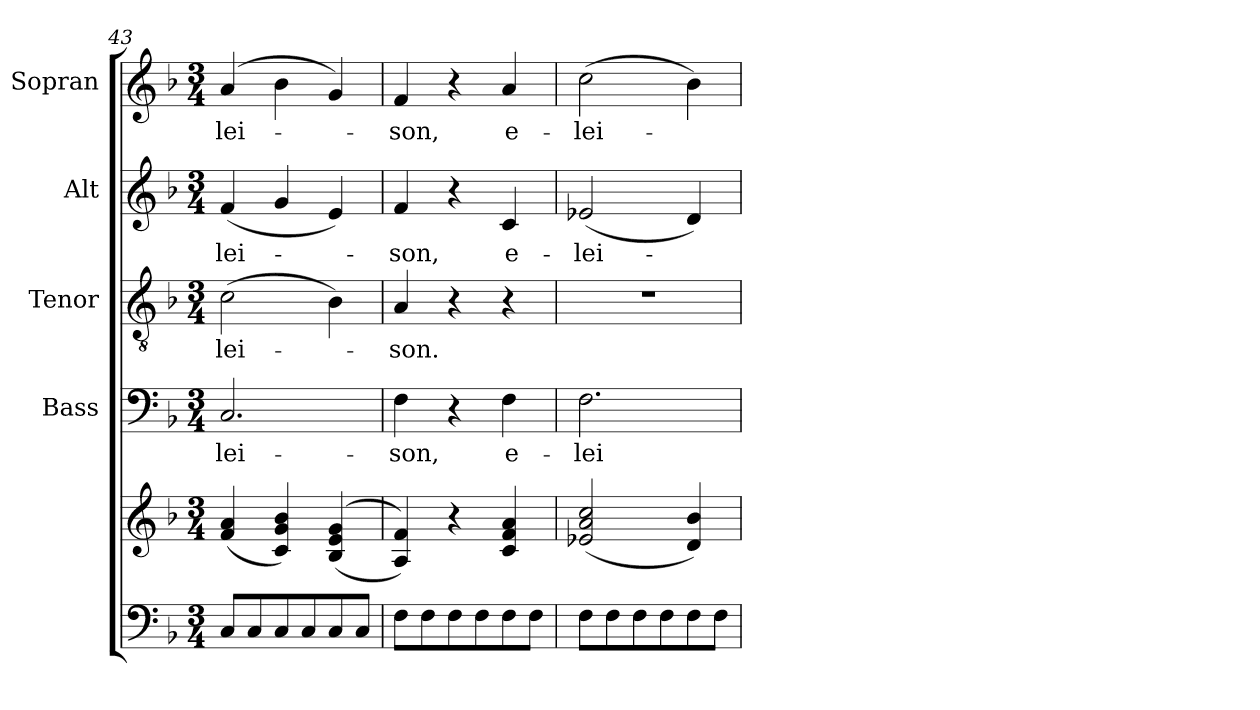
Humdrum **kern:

**kern	**kern	**kern	**text	**kern	**text	**kern	**text	**kern	**text
*part5	*part5	*part4	*part4	*part3	*part3	*part2	*part2	*part1	*part1
*staff6	*staff5	*staff4	*staff4	*staff3	*staff3	*staff2	*staff2	*staff1	*staff1
*	*	*I"Bass	*	*I"Tenor	*	*I"Alt	*	*I"Sopran	*
*	*	*I'B.	*	*I'T.	*	*I'A.	*	*I'S.	*
*clefF4	*clefG2	*clefF4	*	*clefGv2	*	*clefG2	*	*clefG2	*
*k[b-]	*k[b-]	*k[b-]	*	*k[b-]	*	*k[b-]	*	*k[b-]	*
*F:	*F:	*F:	*	*F:	*	*F:	*	*F:	*
*M3/4	*M3/4	*M3/4	*	*M3/4	*	*M3/4	*	*M3/4	*
=43	=43	=43	=43	=43	=43	=43	=43	=43	=43
!	!	!	!LO:LY:b	!	!LO:LY:b	!	!LO:LY:b	!	!LO:LY:b
8C/L	(<4f/ 4a/	2.C/	-lei-	(>2c\	-lei-	(<4f/	-lei-	(4a/	-lei-
8C/	.	.	.	.	.	.	.	.	.
8C/	4c/ 4g/ 4b-/)	.	.	.	.	4g/	.	4b-\	.
8C/	.	.	.	.	.	.	.	.	.
8C/	((<4B-/ 4e/ 4g/	.	.	4B-\)	.	4e/)	.	4g/)	.
8C/J	.	.	.	.	.	.	.	.	.
!!LO:LB:g=z
=44	=44	=44	=44	=44	=44	=44	=44	=44	=44
!	!	!	!LO:LY:b	!	!LO:LY:b	!	!LO:LY:b	!	!LO:LY:b
8F\L	4A/ 4f/))	4F\	-son,	4A/	-son.	4f/	-son,	4f/	-son,
8F\	.	.	.	.	.	.	.	.	.
8F\	4r	4r	.	4r	.	4r	.	4r	.
8F\	.	.	.	.	.	.	.	.	.
!	!	!	!LO:LY:b	!	!	!	!LO:LY:b	!	!LO:LY:b
8F\	4c/ 4f/ 4a/	4F\	e-	4r	.	4c/	e-	4a/	e-
8F\J	.	.	.	.	.	.	.	.	.
=45	=45	=45	=45	=45	=45	=45	=45	=45	=45
!	!	!	!LO:LY:b	!	!	!	!LO:LY:b	!	!LO:LY:b
8F\L	(<2e-X/ 2a/ 2cc/	2.F\	-lei-	2.r	.	(<2e-X/	-lei-	(>2cc\	-lei-
8F\	.	.	.	.	.	.	.	.	.
8F\	.	.	.	.	.	.	.	.	.
8F\	.	.	.	.	.	.	.	.	.
8F\	4d/ 4b-/)	.	.	.	.	4d/)	.	4b-\)	.
8F\J	.	.	.	.	.	.	.	.	.
=	=	=	=	=	=	=	=	=	=
*-	*-	*-	*-	*-	*-	*-	*-	*-	*-
